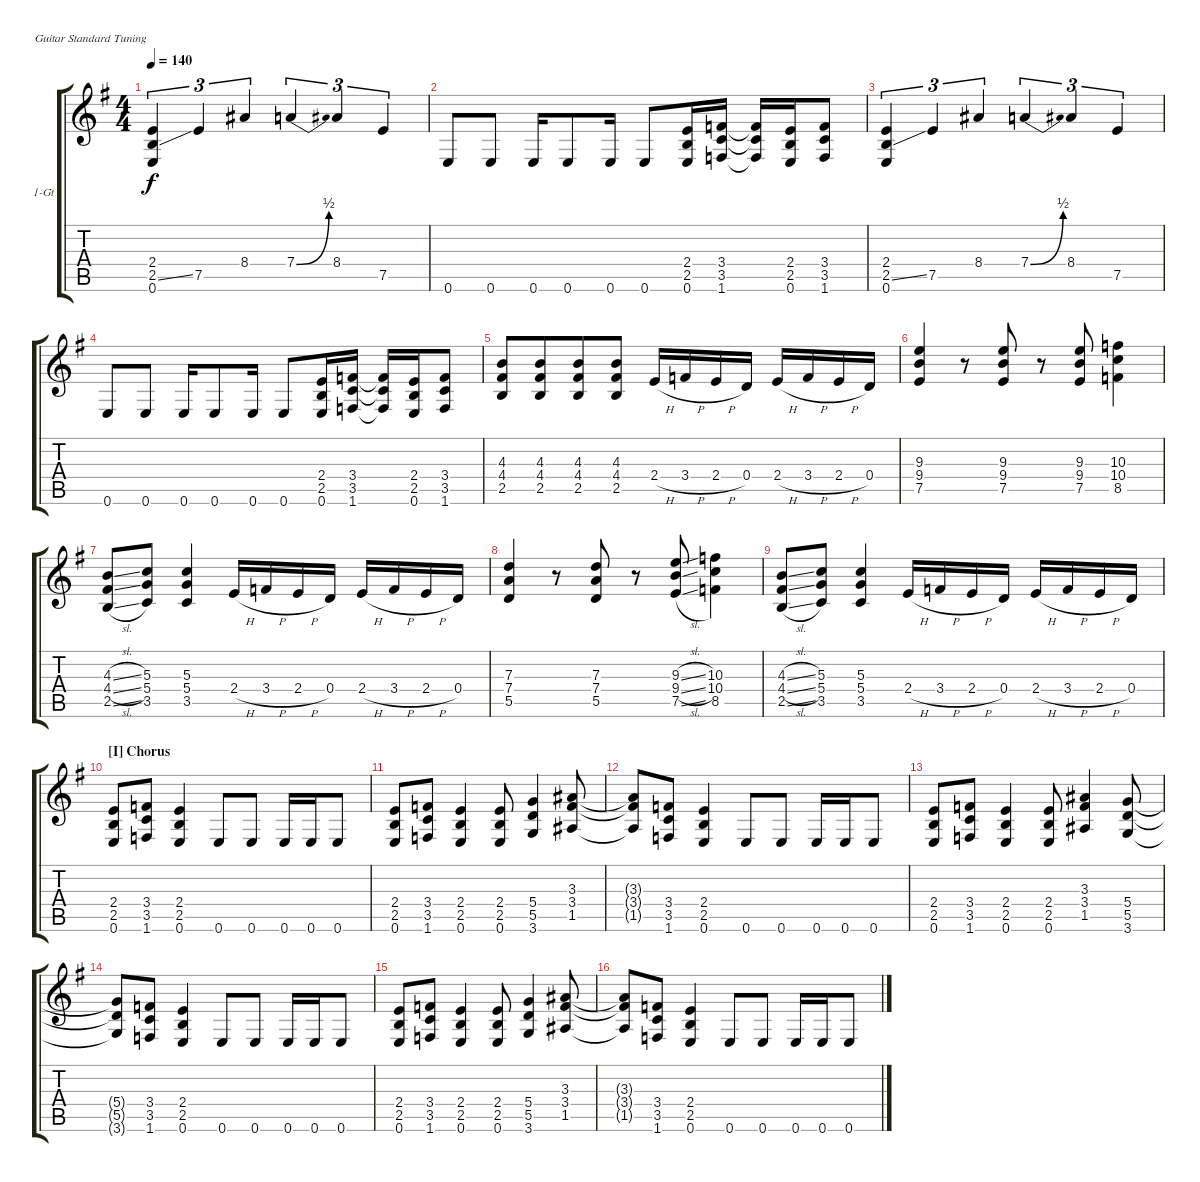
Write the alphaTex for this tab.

\bracketExtendMode groupsimilarinstruments
\firstSystemTrackNameOrientation horizontal
\otherSystemsTrackNameOrientation horizontal
\track ("1-Gt" "1-Gt") {instrument distortionguitar}
\staff {score tabs}
\tuning (E4 B3 G3 D3 A2 E2)
\ts (4 4)
\tempo 140
\clef g2
\scale
1.05549
\ks g
(2.4 2.5{ss} 0.6).4{tu (3 2) dy f} 7.5.4{tu (3 2)} 8.4.4{tu (3 2)} 7.4{be (bend 0 0 60 2)}.4{tu (3 2)} 8.4.4{tu (3 2)} 7.5.4{tu (3 2)} |
\scale
0.944515 0.6.8 0.6.8 0.6.16 0.6.8 0.6.16 0.6.8 (2.4 2.5 0.6).16 (3.4 3.5 1.6).16 (1.6{t} 3.5{t} 3.4{t}).16 (2.4 2.5 0.6).16 (3.4 3.5 1.6).8 |
\scale
1.05549 (2.4 2.5{ss} 0.6).4{tu (3 2)} 7.5.4{tu (3 2)} 8.4.4{tu (3 2)} 7.4{be (bend 0 0 60 2)}.4{tu (3 2)} 8.4.4{tu (3 2)} 7.5.4{tu (3 2)} |
\scale
0.944515 0.6.8 0.6.8 0.6.16 0.6.8 0.6.16 0.6.8 (2.4 2.5 0.6).16 (3.4 3.5 1.6).16 (1.6{t} 3.5{t} 3.4{t}).16 (2.4 2.5 0.6).16 (3.4 3.5 1.6).8 |
\scale
1.05549 (4.3 4.4 2.5).8{beam merge} (4.3 4.4 2.5).8{beam merge} (4.3 4.4 2.5).8{beam merge} (4.3 4.4 2.5).8 2.4{h}.16 3.4{h}.16 2.4{h}.16 0.4.16 2.4{h}.16 3.4{h}.16 2.4{h}.16 0.4.16 |
\scale
0.944515 (9.3 9.4 7.5).4 r.8 (9.3 9.4 7.5).8 r.8 (9.3 9.4 7.5).8 (10.3 10.4 8.5).4 |
\scale
1.05549 (4.3{sl} 4.4{sl} 2.5{sl}).8 (5.3 5.4 3.5).8 (5.3 5.4 3.5).4 2.4{h}.16 3.4{h}.16 2.4{h}.16 0.4.16 2.4{h}.16 3.4{h}.16 2.4{h}.16 0.4.16 |
\scale
0.944515 (7.4 5.5 7.3).4 r.8 (7.4 5.5 7.3).8 r.8 (9.3{sl} 9.4{sl} 7.5{sl}).8 (10.3 10.4 8.5).4 |
\scale
1.05549 (4.3{sl} 4.4{sl} 2.5{sl}).8 (5.3 5.4 3.5).8 (5.3 5.4 3.5).4 2.4{h}.16 3.4{h}.16 2.4{h}.16 0.4.16 2.4{h}.16 3.4{h}.16 2.4{h}.16 0.4.16 |
\section ("I" "Chorus")
\scale
0.944515 (2.4 2.5 0.6).8 (3.4 3.5 1.6).8 (2.4 2.5 0.6).4 0.6.8 0.6.8 0.6.16 0.6.16 0.6.8 |
\scale
1.05549 (2.4 2.5 0.6).8 (3.4 3.5 1.6).8 (2.4 2.5 0.6).4 (2.4 2.5 0.6).8 (5.4 5.5 3.6).4 (3.3 3.4 1.5).8 |
\scale
0.944515 (3.3{t} 3.4{t} 1.5{t}).8 (3.4 3.5 1.6).8 (2.4 2.5 0.6).4 0.6.8 0.6.8 0.6.16 0.6.16 0.6.8 |
\scale
1.05549 (2.4 2.5 0.6).8 (3.4 3.5 1.6).8 (2.4 2.5 0.6).4 (2.4 2.5 0.6).8 (3.3 3.4 1.5).4 (5.4 5.5 3.6).8 |
\scale
0.944515 (5.4{t} 3.6{t} 5.5{t}).8 (3.4 3.5 1.6).8 (2.4 2.5 0.6).4 0.6.8 0.6.8 0.6.16 0.6.16 0.6.8 |
\scale
1.05549 (2.4 2.5 0.6).8 (3.4 3.5 1.6).8 (2.4 2.5 0.6).4 (2.4 2.5 0.6).8 (5.4 5.5 3.6).4 (3.3 3.4 1.5).8 |
\scale
0.944515 (3.3{t} 3.4{t} 1.5{t}).8 (3.4 3.5 1.6).8 (2.4 2.5 0.6).4 0.6.8 0.6.8 0.6.16 0.6.16 0.6.8
